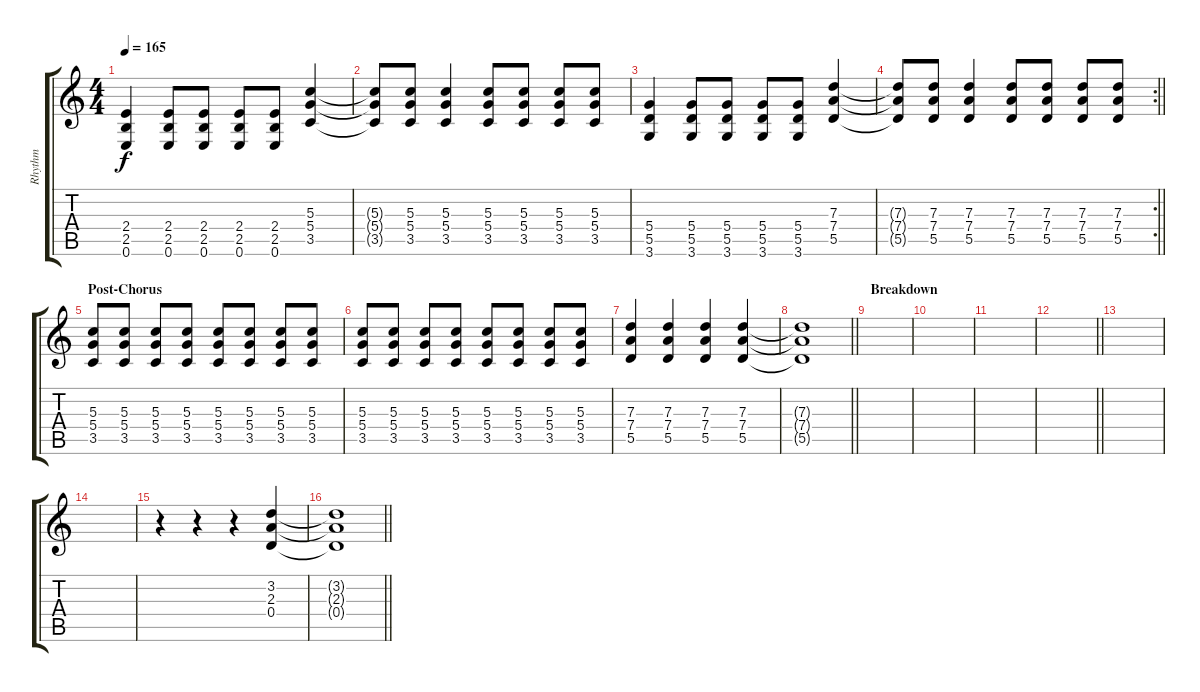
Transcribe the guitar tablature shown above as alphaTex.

\track ("Rhythm" "Rhythm") {instrument overdrivenguitar}
\staff {score tabs}
\tuning (E4 B3 G3 D3 A2 E2) {hide}
\ts (4 4)
\tempo 165
\clef g2
\ks c
(2.4 2.5 0.6).4{dy f} (2.4 2.5 0.6).8 (2.4 2.5 0.6).8 (2.4 2.5 0.6).8 (2.4 2.5 0.6).8 (5.3 5.4 3.5).4 |
(5.3{t} 5.4{t} 3.5{t}).8 (5.3 5.4 3.5).8 (5.3 5.4 3.5).4 (5.3 5.4 3.5).8 (5.3 5.4 3.5).8 (5.3 5.4 3.5).8 (5.3 5.4 3.5).8 |
(5.4 5.5 3.6).4 (5.4 5.5 3.6).8 (5.4 5.5 3.6).8 (5.4 5.5 3.6).8 (5.4 5.5 3.6).8 (7.3 7.4 5.5).4 |
\rc 2
\barLineRight lightlight
(7.3{t} 7.4{t} 5.5{t}).8 (7.3 7.4 5.5).8 (7.3 7.4 5.5).4 (7.3 7.4 5.5).8 (7.3 7.4 5.5).8 (7.3 7.4 5.5).8 (7.3 7.4 5.5).8 |
\section ("" "Post-Chorus")
(5.3 5.4 3.5).8 (5.3 5.4 3.5).8 (5.3 5.4 3.5).8 (5.3 5.4 3.5).8 (5.3 5.4 3.5).8 (5.3 5.4 3.5).8 (5.3 5.4 3.5).8 (5.3 5.4 3.5).8 |
(5.3 5.4 3.5).8 (5.3 5.4 3.5).8 (5.3 5.4 3.5).8 (5.3 5.4 3.5).8 (5.3 5.4 3.5).8 (5.3 5.4 3.5).8 (5.3 5.4 3.5).8 (5.3 5.4 3.5).8 |
(7.3 7.4 5.5).4 (7.3 7.4 5.5).4 (7.3 7.4 5.5).4 (7.3 7.4 5.5).4 |
\barLineRight lightlight
(7.3{t} 7.4{t} 5.5{t}).1 |
\section ("" "Breakdown")
|
|
|
\barLineRight lightlight
|
|
|
r.4 r.4 r.4 (3.2 2.3 0.4).4{volume 12} |
\barLineRight lightlight
(3.2{t} 2.3{t} 0.4{t}).1
